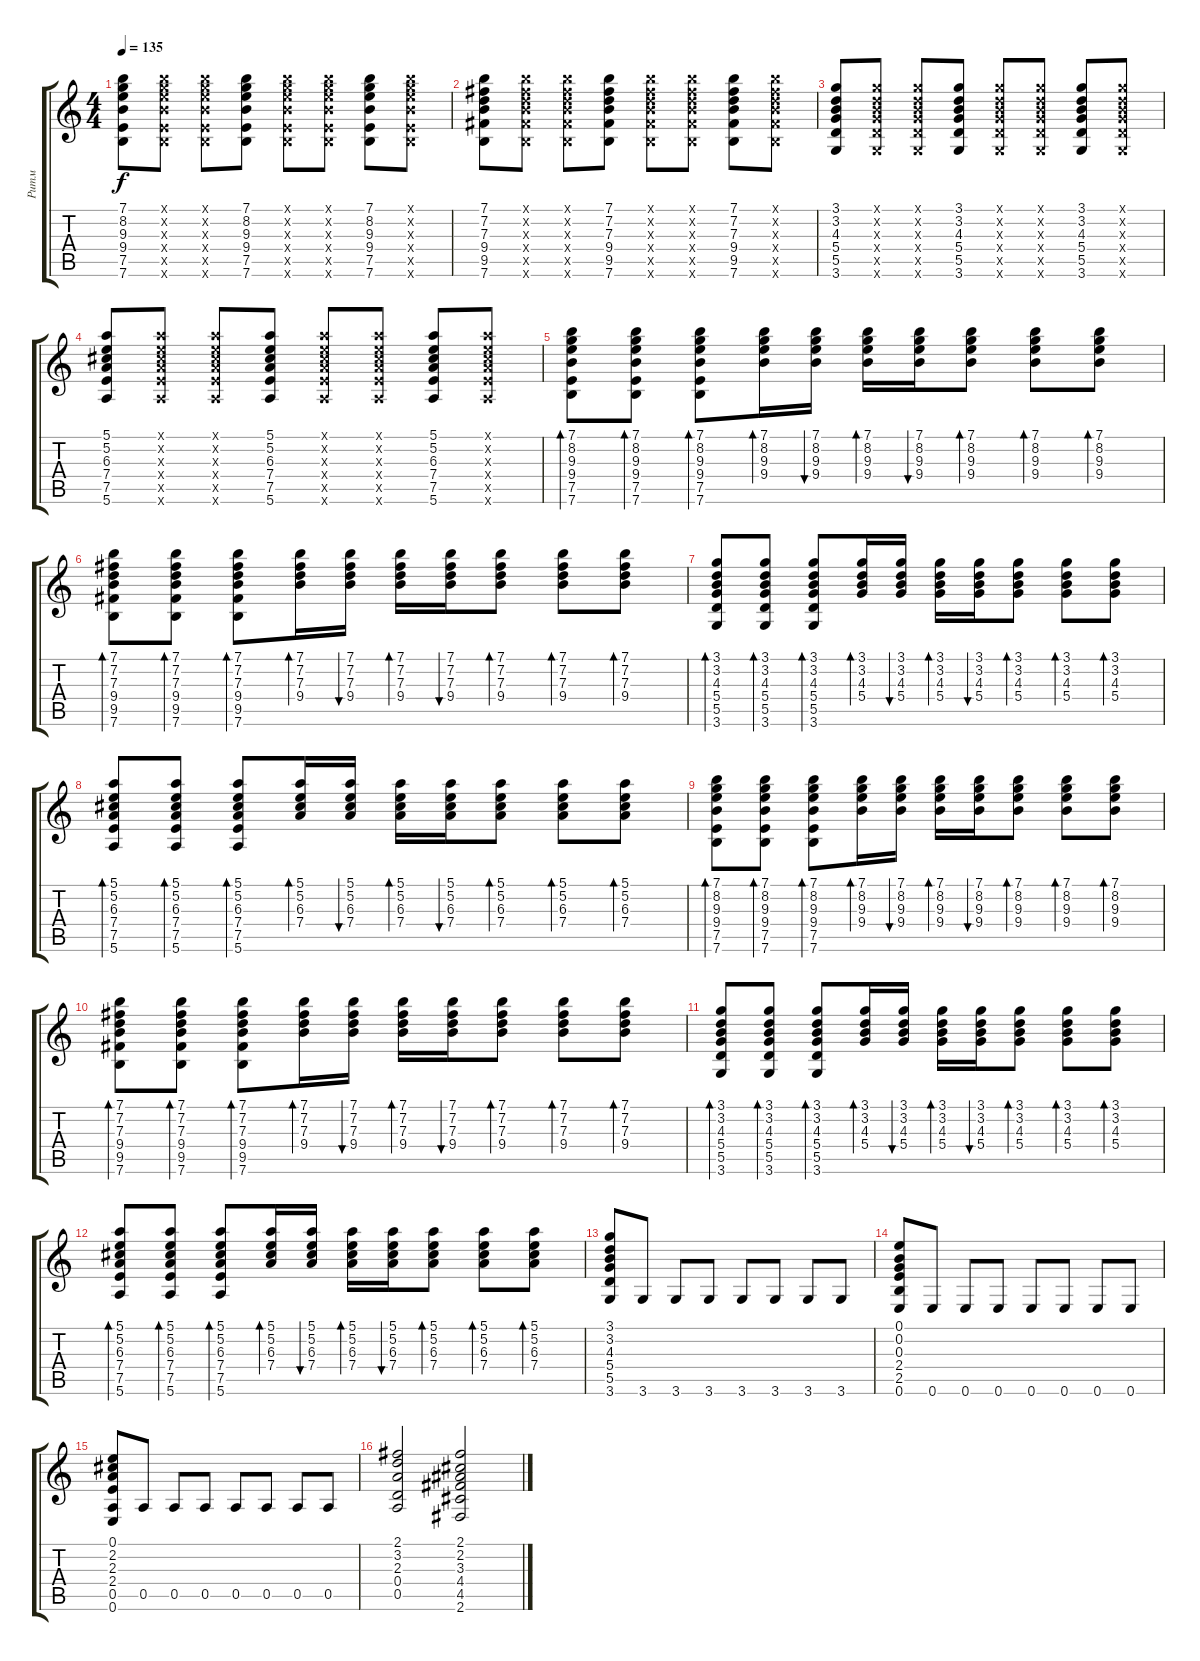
\track ("Ритм" "Ритм") {instrument acousticguitarsteel}
\staff {score tabs}
\tuning (E4 B3 G3 D3 A2 E2) {hide}
\ts (4 4)
\tempo 135
\clef g2
\ks c
(7.1 8.2 9.3 9.4 7.5 7.6).8{dy f} (7.1{x} 8.2{x} 9.3{x} 9.4{x} 7.5{x} 7.6{x}).8 (7.1{x} 8.2{x} 9.3{x} 9.4{x} 7.5{x} 7.6{x}).8 (7.1 8.2 9.3 9.4 7.5 7.6).8 (7.1{x} 8.2{x} 9.3{x} 9.4{x} 7.5{x} 7.6{x}).8 (7.1{x} 8.2{x} 9.3{x} 9.4{x} 7.5{x} 7.6{x}).8 (7.1 8.2 9.3 9.4 7.5 7.6).8 (7.1{x} 8.2{x} 9.3{x} 9.4{x} 7.5{x} 7.6{x}).8 |
(7.1 7.2 7.3 9.4 9.5 7.6).8 (7.1{x} 7.2{x} 7.3{x} 9.4{x} 9.5{x} 7.6{x}).8 (7.1{x} 7.2{x} 7.3{x} 9.4{x} 9.5{x} 7.6{x}).8 (7.1 7.2 7.3 9.4 9.5 7.6).8 (7.1{x} 7.2{x} 7.3{x} 9.4{x} 9.5{x} 7.6{x}).8 (7.1{x} 7.2{x} 7.3{x} 9.4{x} 9.5{x} 7.6{x}).8 (7.1 7.2 7.3 9.4 9.5 7.6).8 (7.1{x} 7.2{x} 7.3{x} 9.4{x} 9.5{x} 7.6{x}).8 |
(3.1 3.2 4.3 5.4 5.5 3.6).8 (3.1{x} 3.2{x} 4.3{x} 5.4{x} 5.5{x} 3.6{x}).8 (3.1{x} 3.2{x} 4.3{x} 5.4{x} 5.5{x} 3.6{x}).8 (3.1 3.2 4.3 5.4 5.5 3.6).8 (3.1{x} 3.2{x} 4.3{x} 5.4{x} 5.5{x} 3.6{x}).8 (3.1{x} 3.2{x} 4.3{x} 5.4{x} 5.5{x} 3.6{x}).8 (3.1 3.2 4.3 5.4 5.5 3.6).8 (3.1{x} 3.2{x} 4.3{x} 5.4{x} 5.5{x} 3.6{x}).8 |
(5.1 5.2 6.3 7.4 7.5 5.6).8 (5.1{x} 5.2{x} 6.3{x} 7.4{x} 7.5{x} 5.6{x}).8 (5.1{x} 5.2{x} 6.3{x} 7.4{x} 7.5{x} 5.6{x}).8 (5.1 5.2 6.3 7.4 7.5 5.6).8 (5.1{x} 5.2{x} 6.3{x} 7.4{x} 7.5{x} 5.6{x}).8 (5.1{x} 5.2{x} 6.3{x} 7.4{x} 7.5{x} 5.6{x}).8 (5.1 5.2 6.3 7.4 7.5 5.6).8 (5.1{x} 5.2{x} 6.3{x} 7.4{x} 7.5{x} 5.6{x}).8 |
(7.1 8.2 9.3 9.4 7.5 7.6).8{bd 60} (7.1 8.2 9.3 9.4 7.5 7.6).8{bd 60} (7.1 8.2 9.3 9.4 7.5 7.6).8{bd 60} (7.1 8.2 9.3 9.4).16{bd 60} (7.1 8.2 9.3 9.4).16{bu 60} (7.1 8.2 9.3 9.4).16{bd 60} (7.1 8.2 9.3 9.4).16{bu 60} (7.1 8.2 9.3 9.4).8{bd 60} (7.1 8.2 9.3 9.4).8{bd 60} (7.1 8.2 9.3 9.4).8{bd 60} |
(7.1 7.2 7.3 9.4 9.5 7.6).8{bd 60} (7.1 7.2 7.3 9.4 9.5 7.6).8{bd 60} (7.1 7.2 7.3 9.4 9.5 7.6).8{bd 60} (7.1 7.2 7.3 9.4).16{bd 60} (7.1 7.2 7.3 9.4).16{bu 60} (7.1 7.2 7.3 9.4).16{bd 60} (7.1 7.2 7.3 9.4).16{bu 60} (7.1 7.2 7.3 9.4).8{bd 60} (7.1 7.2 7.3 9.4).8{bd 60} (7.1 7.2 7.3 9.4).8{bd 60} |
(3.1 3.2 4.3 5.4 5.5 3.6).8{bd 60} (3.1 3.2 4.3 5.4 5.5 3.6).8{bd 60} (3.1 3.2 4.3 5.4 5.5 3.6).8{bd 60} (3.1 3.2 4.3 5.4).16{bd 60} (3.1 3.2 4.3 5.4).16{bu 60} (3.1 3.2 4.3 5.4).16{bd 60} (3.1 3.2 4.3 5.4).16{bu 60} (3.1 3.2 4.3 5.4).8{bd 60} (3.1 3.2 4.3 5.4).8{bd 60} (3.1 3.2 4.3 5.4).8{bd 60} |
(5.1 5.2 6.3 7.4 7.5 5.6).8{bd 60} (5.1 5.2 6.3 7.4 7.5 5.6).8{bd 60} (5.1 5.2 6.3 7.4 7.5 5.6).8{bd 60} (5.1 5.2 6.3 7.4).16{bd 60} (5.1 5.2 6.3 7.4).16{bu 60} (5.1 5.2 6.3 7.4).16{bd 60} (5.1 5.2 6.3 7.4).16{bu 60} (5.1 5.2 6.3 7.4).8{bd 60} (5.1 5.2 6.3 7.4).8{bd 60} (5.1 5.2 6.3 7.4).8{bd 60} |
(7.1 8.2 9.3 9.4 7.5 7.6).8{bd 60} (7.1 8.2 9.3 9.4 7.5 7.6).8{bd 60} (7.1 8.2 9.3 9.4 7.5 7.6).8{bd 60} (7.1 8.2 9.3 9.4).16{bd 60} (7.1 8.2 9.3 9.4).16{bu 60} (7.1 8.2 9.3 9.4).16{bd 60} (7.1 8.2 9.3 9.4).16{bu 60} (7.1 8.2 9.3 9.4).8{bd 60} (7.1 8.2 9.3 9.4).8{bd 60} (7.1 8.2 9.3 9.4).8{bd 60} |
(7.1 7.2 7.3 9.4 9.5 7.6).8{bd 60} (7.1 7.2 7.3 9.4 9.5 7.6).8{bd 60} (7.1 7.2 7.3 9.4 9.5 7.6).8{bd 60} (7.1 7.2 7.3 9.4).16{bd 60} (7.1 7.2 7.3 9.4).16{bu 60} (7.1 7.2 7.3 9.4).16{bd 60} (7.1 7.2 7.3 9.4).16{bu 60} (7.1 7.2 7.3 9.4).8{bd 60} (7.1 7.2 7.3 9.4).8{bd 60} (7.1 7.2 7.3 9.4).8{bd 60} |
(3.1 3.2 4.3 5.4 5.5 3.6).8{bd 60} (3.1 3.2 4.3 5.4 5.5 3.6).8{bd 60} (3.1 3.2 4.3 5.4 5.5 3.6).8{bd 60} (3.1 3.2 4.3 5.4).16{bd 60} (3.1 3.2 4.3 5.4).16{bu 60} (3.1 3.2 4.3 5.4).16{bd 60} (3.1 3.2 4.3 5.4).16{bu 60} (3.1 3.2 4.3 5.4).8{bd 60} (3.1 3.2 4.3 5.4).8{bd 60} (3.1 3.2 4.3 5.4).8{bd 60} |
(5.1 5.2 6.3 7.4 7.5 5.6).8{bd 60} (5.1 5.2 6.3 7.4 7.5 5.6).8{bd 60} (5.1 5.2 6.3 7.4 7.5 5.6).8{bd 60} (5.1 5.2 6.3 7.4).16{bd 60} (5.1 5.2 6.3 7.4).16{bu 60} (5.1 5.2 6.3 7.4).16{bd 60} (5.1 5.2 6.3 7.4).16{bu 60} (5.1 5.2 6.3 7.4).8{bd 60} (5.1 5.2 6.3 7.4).8{bd 60} (5.1 5.2 6.3 7.4).8{bd 60} |
(3.1 3.2 4.3 5.4 5.5 3.6).8 3.6.8 3.6.8 3.6.8 3.6.8 3.6.8 3.6.8 3.6.8 |
(0.1 0.2 0.3 2.4 2.5 0.6).8 0.6.8 0.6.8 0.6.8 0.6.8 0.6.8 0.6.8 0.6.8 |
(0.1 2.2 2.3 2.4 0.5 0.6).8 0.5.8 0.5.8 0.5.8 0.5.8 0.5.8 0.5.8 0.5.8 |
(2.1 3.2 2.3 0.4 0.5).2 (2.1 2.2 3.3 4.4 4.5 2.6).2
